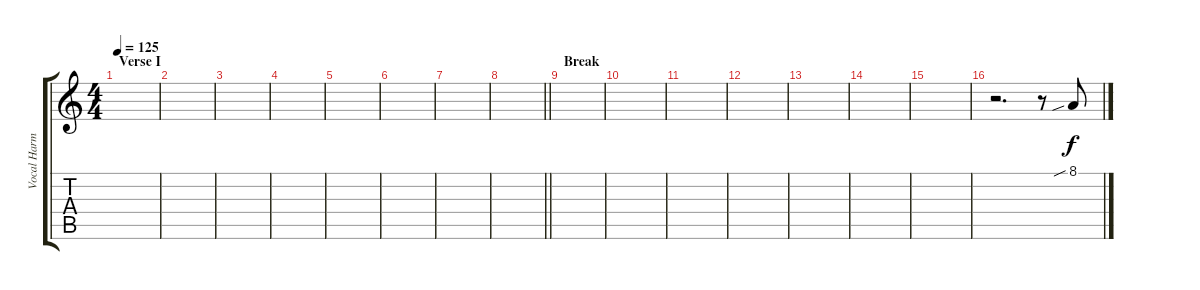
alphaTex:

\track ("Vocal Harmony" "Vocal Harm") {instrument lead2sawtooth}
\staff {score tabs}
\tuning (Db4 Ab3 E3 B2 Gb2 B1) {hide}
\ts (4 4)
\section ("" "Verse I")
\tempo 125
\clef g2
\ks c
|
|
|
|
|
|
|
\barLineRight lightlight
|
\section ("" "Break")
|
|
|
|
|
|
|
r.2{d} r.8 8.1{sib sl}.8
